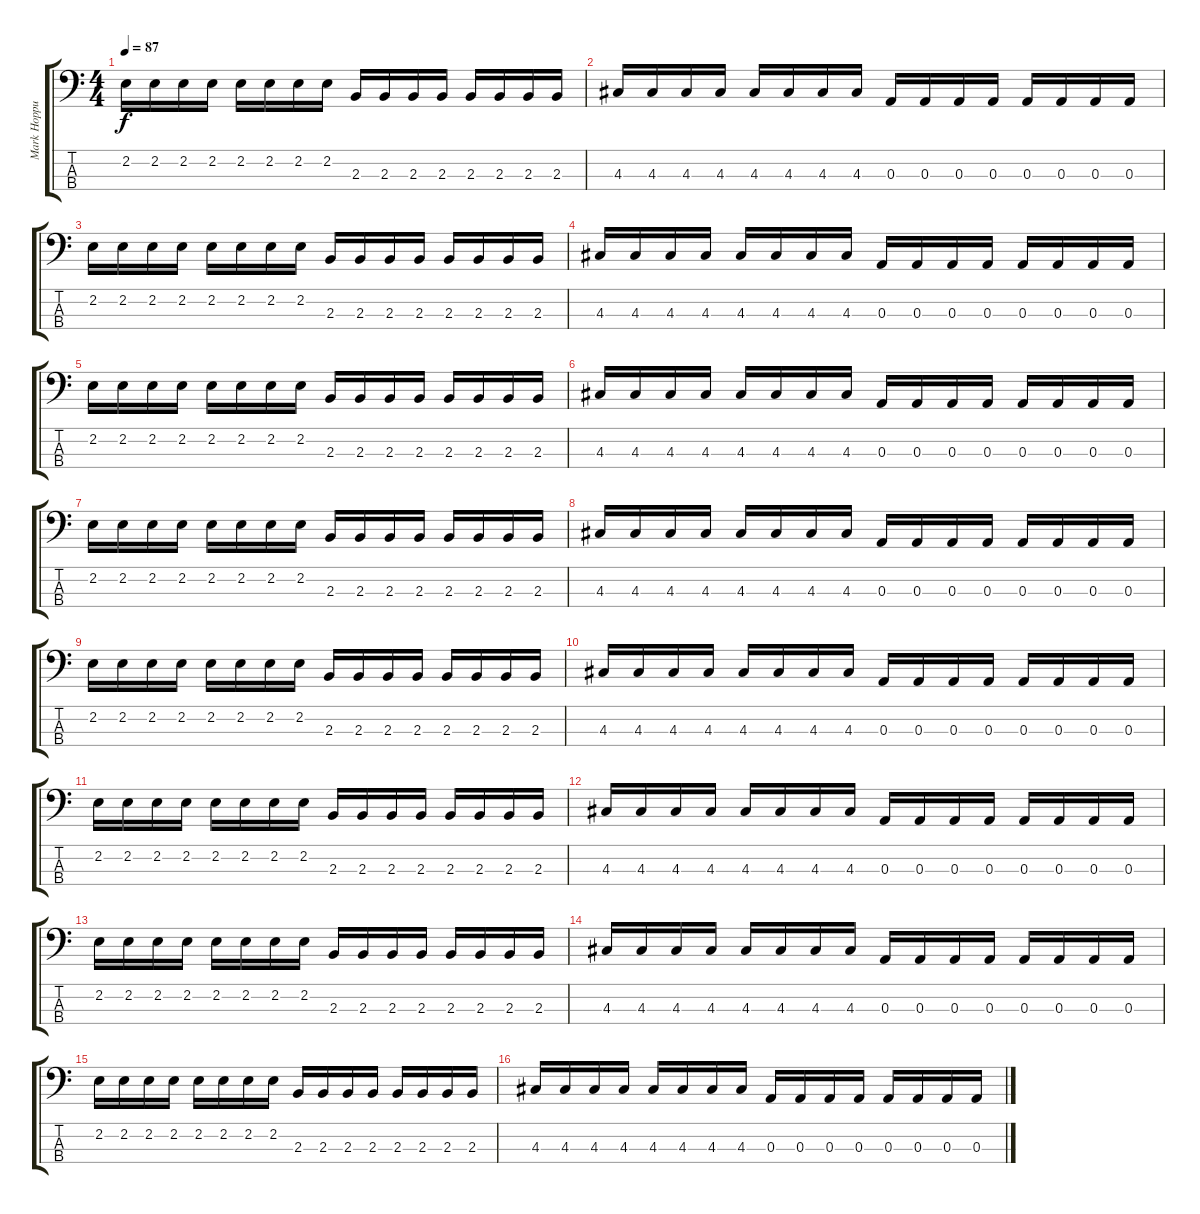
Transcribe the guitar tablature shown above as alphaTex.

\track ("Mark Hoppus" "Mark Hoppu") {instrument electricbasspick}
\staff {score tabs}
\tuning (G2 D2 A1 E1) {hide}
\ts (4 4)
\tempo 87
\clef f4
\ks c
2.2.16{dy f} 2.2.16 2.2.16 2.2.16 2.2.16 2.2.16 2.2.16 2.2.16 2.3.16 2.3.16 2.3.16 2.3.16 2.3.16 2.3.16 2.3.16 2.3.16 |
4.3.16 4.3.16 4.3.16 4.3.16 4.3.16 4.3.16 4.3.16 4.3.16 0.3.16 0.3.16 0.3.16 0.3.16 0.3.16 0.3.16 0.3.16 0.3.16 |
2.2.16 2.2.16 2.2.16 2.2.16 2.2.16 2.2.16 2.2.16 2.2.16 2.3.16 2.3.16 2.3.16 2.3.16 2.3.16 2.3.16 2.3.16 2.3.16 |
4.3.16 4.3.16 4.3.16 4.3.16 4.3.16 4.3.16 4.3.16 4.3.16 0.3.16 0.3.16 0.3.16 0.3.16 0.3.16 0.3.16 0.3.16 0.3.16 |
2.2.16 2.2.16 2.2.16 2.2.16 2.2.16 2.2.16 2.2.16 2.2.16 2.3.16 2.3.16 2.3.16 2.3.16 2.3.16 2.3.16 2.3.16 2.3.16 |
4.3.16 4.3.16 4.3.16 4.3.16 4.3.16 4.3.16 4.3.16 4.3.16 0.3.16 0.3.16 0.3.16 0.3.16 0.3.16 0.3.16 0.3.16 0.3.16 |
2.2.16 2.2.16 2.2.16 2.2.16 2.2.16 2.2.16 2.2.16 2.2.16 2.3.16 2.3.16 2.3.16 2.3.16 2.3.16 2.3.16 2.3.16 2.3.16 |
4.3.16{volume 0} 4.3.16 4.3.16 4.3.16 4.3.16 4.3.16 4.3.16 4.3.16 0.3.16 0.3.16 0.3.16 0.3.16 0.3.16 0.3.16 0.3.16 0.3.16 |
2.2.16 2.2.16 2.2.16 2.2.16 2.2.16 2.2.16 2.2.16 2.2.16 2.3.16 2.3.16 2.3.16 2.3.16 2.3.16 2.3.16 2.3.16 2.3.16 |
4.3.16 4.3.16 4.3.16 4.3.16 4.3.16 4.3.16 4.3.16 4.3.16 0.3.16 0.3.16 0.3.16 0.3.16 0.3.16 0.3.16 0.3.16 0.3.16 |
2.2.16 2.2.16 2.2.16 2.2.16 2.2.16 2.2.16 2.2.16 2.2.16 2.3.16 2.3.16 2.3.16 2.3.16 2.3.16 2.3.16 2.3.16 2.3.16 |
4.3.16 4.3.16 4.3.16 4.3.16 4.3.16 4.3.16 4.3.16 4.3.16 0.3.16 0.3.16 0.3.16 0.3.16 0.3.16 0.3.16 0.3.16 0.3.16 |
2.2.16 2.2.16 2.2.16 2.2.16 2.2.16 2.2.16 2.2.16 2.2.16 2.3.16 2.3.16 2.3.16 2.3.16 2.3.16 2.3.16 2.3.16 2.3.16 |
4.3.16 4.3.16 4.3.16 4.3.16 4.3.16 4.3.16 4.3.16 4.3.16 0.3.16 0.3.16 0.3.16 0.3.16 0.3.16 0.3.16 0.3.16 0.3.16 |
2.2.16{volume 0} 2.2.16 2.2.16 2.2.16 2.2.16 2.2.16 2.2.16 2.2.16 2.3.16 2.3.16 2.3.16 2.3.16 2.3.16 2.3.16 2.3.16 2.3.16 |
4.3.16 4.3.16 4.3.16 4.3.16 4.3.16 4.3.16 4.3.16 4.3.16 0.3.16 0.3.16 0.3.16 0.3.16 0.3.16 0.3.16 0.3.16 0.3.16
